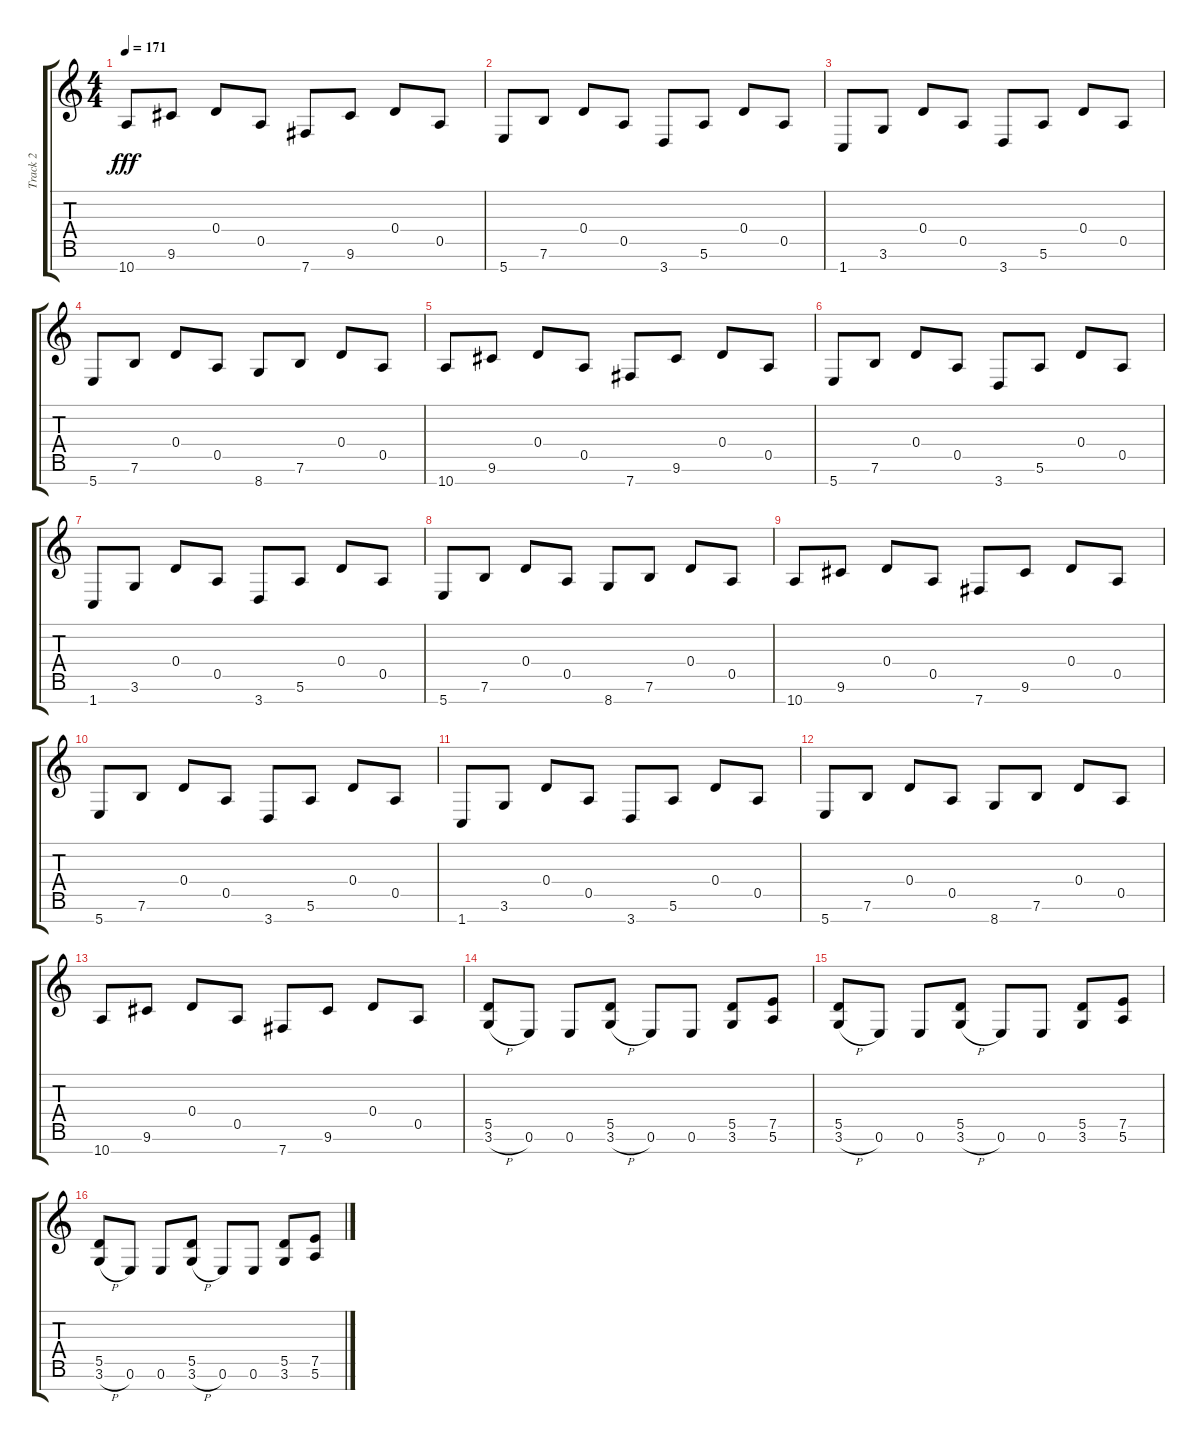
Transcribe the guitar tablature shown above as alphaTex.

\track ("Track 2" "Track 2") {instrument distortionguitar}
\staff {score tabs}
\tuning (E4 B3 G3 D3 A2 E2 B1) {hide}
\ts (4 4)
\tempo 171
\clef g2
\ks c
10.7.8{dy fff} 9.6.8 0.4.8 0.5.8 7.7.8 9.6.8 0.4.8 0.5.8 |
5.7.8 7.6.8 0.4.8 0.5.8 3.7.8 5.6.8 0.4.8 0.5.8 |
1.7.8 3.6.8 0.4.8 0.5.8 3.7.8 5.6.8 0.4.8 0.5.8 |
5.7.8 7.6.8 0.4.8 0.5.8 8.7.8 7.6.8 0.4.8 0.5.8 |
10.7.8 9.6.8 0.4.8 0.5.8 7.7.8 9.6.8 0.4.8 0.5.8 |
5.7.8 7.6.8 0.4.8 0.5.8 3.7.8 5.6.8 0.4.8 0.5.8 |
1.7.8 3.6.8 0.4.8 0.5.8 3.7.8 5.6.8 0.4.8 0.5.8 |
5.7.8 7.6.8 0.4.8 0.5.8 8.7.8 7.6.8 0.4.8 0.5.8 |
10.7.8 9.6.8 0.4.8 0.5.8 7.7.8 9.6.8 0.4.8 0.5.8 |
5.7.8 7.6.8 0.4.8 0.5.8 3.7.8 5.6.8 0.4.8 0.5.8 |
1.7.8 3.6.8 0.4.8 0.5.8 3.7.8 5.6.8 0.4.8 0.5.8 |
5.7.8 7.6.8 0.4.8 0.5.8 8.7.8 7.6.8 0.4.8 0.5.8 |
10.7.8 9.6.8 0.4.8 0.5.8 7.7.8 9.6.8 0.4.8 0.5.8 |
(5.5 3.6{h}).8 0.6.8 0.6.8 (5.5 3.6{h}).8 0.6.8 0.6.8 (5.5 3.6).8 (7.5 5.6).8 |
(5.5 3.6{h}).8 0.6.8 0.6.8 (5.5 3.6{h}).8 0.6.8 0.6.8 (5.5 3.6).8 (7.5 5.6).8 |
(5.5 3.6{h}).8 0.6.8 0.6.8 (5.5 3.6{h}).8 0.6.8 0.6.8 (5.5 3.6).8 (7.5 5.6).8
